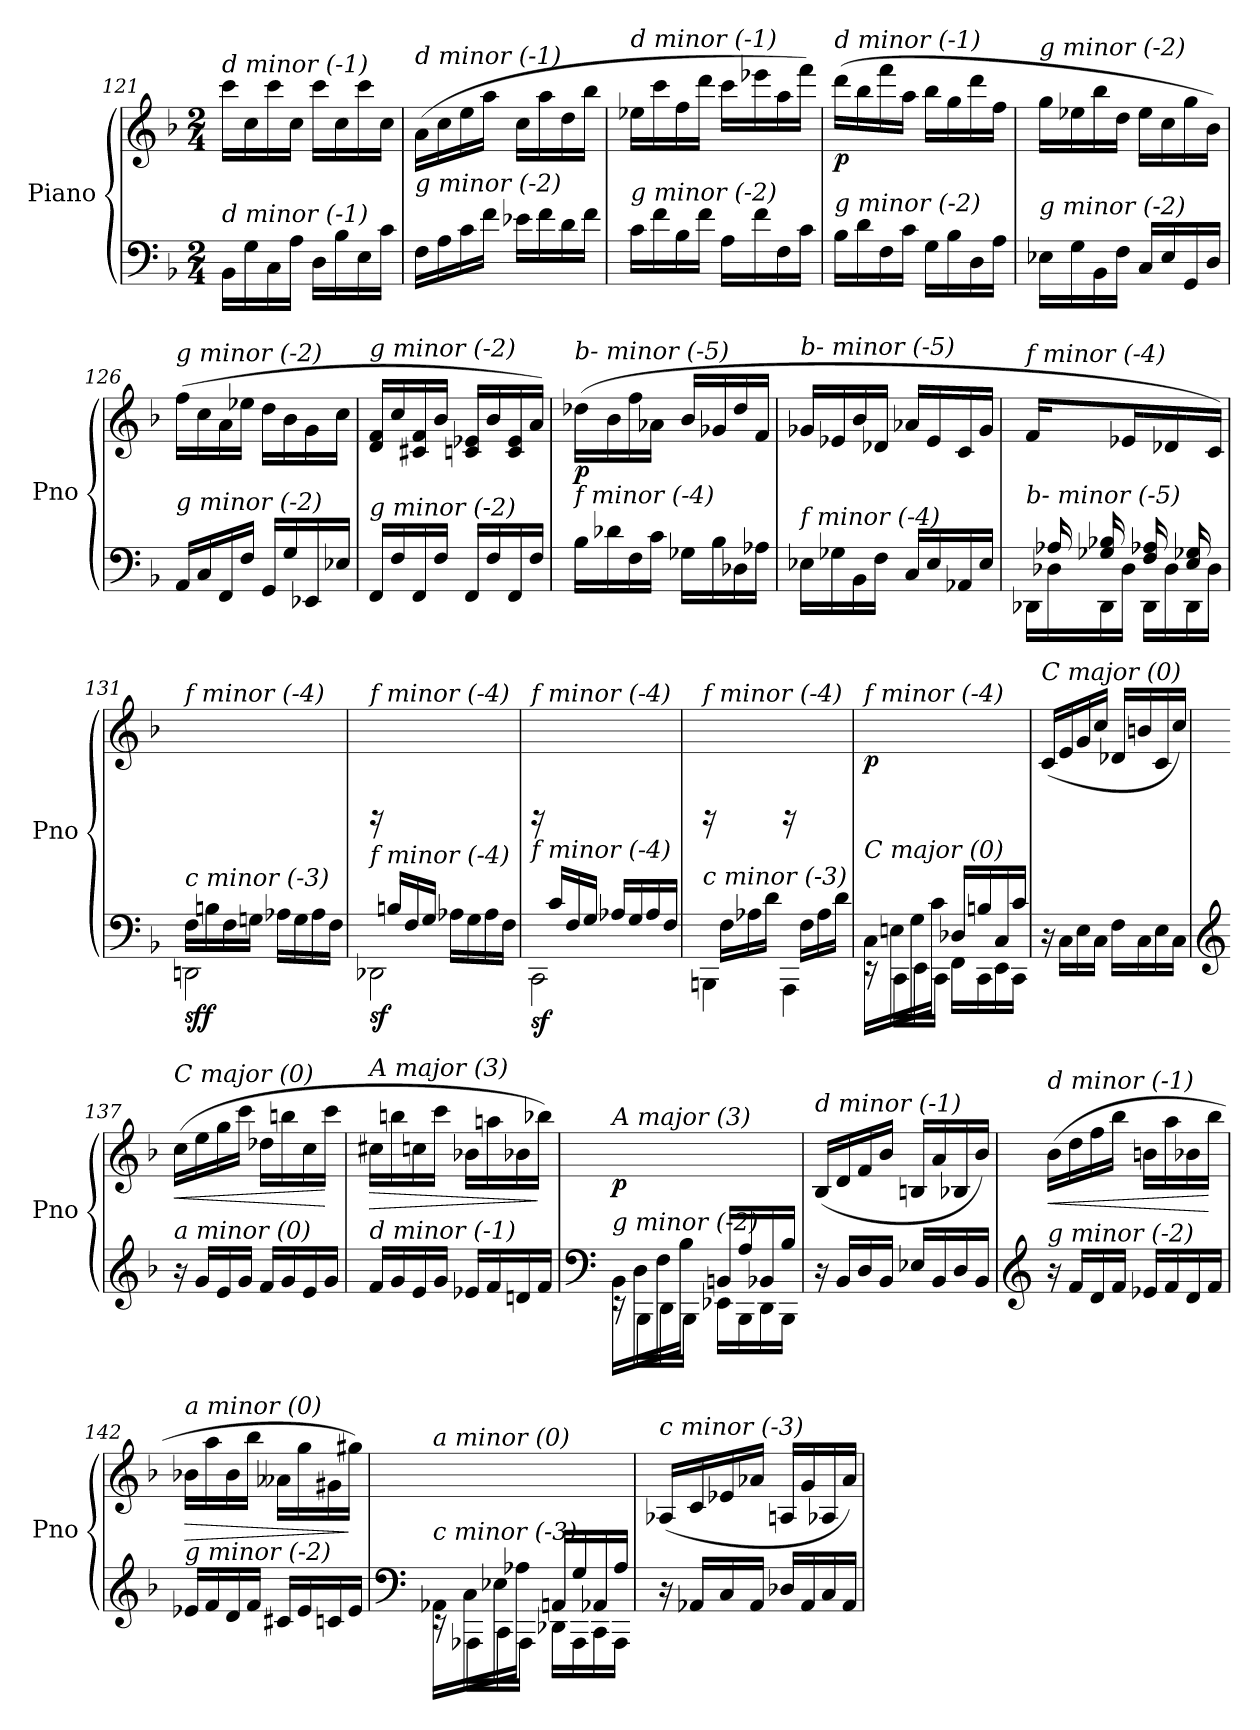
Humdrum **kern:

**kern	**kern	**dynam
*part1	*part1	*part1
*staff2	*staff1	*staff1/2
*I"Piano	*	*
*I'Pno	*	*
*clefF4	*clefG2	*
*k[b-]	*k[b-]	*
*M2/4	*M2/4	*
=121	=121	=121
!	!LO:TX:i:t=d minor (-1)	!
!LO:TX:i:t=d minor (-1)	!	!
16BB-\LL	16ccc\LL	.
16G\	16cc\	.
16C\	16ccc\	.
16A\JJ	16cc\JJ	.
16D\LL	16ccc\LL	.
16B-\	16cc\	.
16E\	16ccc\	.
16c\JJ	16cc\JJ	.
!!LO:LB:g=z
=122	=122	=122
!	!LO:TX:i:t=d minor (-1)	!
!LO:TX:i:t=g minor (-2)	!	!
16F\LL	(16a\LL	.
16A\	16cc\	.
16c\	16ee\	.
16f\JJ	16aa\JJ	.
16e-X\LL	16cc\LL	.
16f\	16aa\	.
16d\	16dd\	.
16f\JJ	16bb-\JJ	.
=123	=123	=123
!	!LO:TX:i:t=d minor (-1)	!
!LO:TX:i:t=g minor (-2)	!	!
16c\LL	16ee-X\LL	.
16f\	16ccc\	.
16B-\	16ff\	.
16f\JJ	16ddd\JJ	.
16A\LL	16ccc\LL	.
16f\	16eee-X\	.
16F\	16aa\	.
16c\JJ	16fff\JJ)	.
=124	=124	=124
!	!LO:TX:i:t=d minor (-1)	!
!LO:TX:i:t=g minor (-2)	!	!
!	!	!LO:DY:b
16B-\LL	(16ddd\LL	p
16d\	16bb-\	.
16F\	16fff\	.
16c\JJ	16aa\JJ	.
16G\LL	16bb-\LL	.
16B-\	16gg\	.
16D\	16ddd\	.
16A\JJ	16ff\JJ	.
=125	=125	=125
!	!LO:TX:i:t=g minor (-2)	!
!LO:TX:i:t=g minor (-2)	!	!
16E-X\LL	16gg\LL	.
16G\	16ee-X\	.
16BB-\	16bb-\	.
16F\JJ	16dd\JJ	.
16C/LL	16ee-\LL	.
16E-/	16cc\	.
16GG/	16gg\	.
16D/JJ	16b-\JJ)	.
=126	=126	=126
!	!LO:TX:i:t=g minor (-2)	!
!LO:TX:i:t=g minor (-2)	!	!
!	!	!LO:DY:b
16AA/LL	(16ff\LL	other-dynamics
16C/	16cc\	.
16FF/	16a\	.
16F/JJ	16ee-X\JJ	.
16GG/LL	16dd\LL	.
16G/	16b-\	.
16EE-X/	16g\	.
16E-X/JJ	16cc\JJ	.
!!LO:LB:g=z
=127	=127	=127
!	!LO:TX:i:t=g minor (-2)	!
!LO:TX:i:t=g minor (-2)	!	!
16FF/LL	16d/ 16f/LL	.
16F/	16cc/	.
16FF/	16c#Xi/ 16f/	.
16F/JJ	16b-/JJ	.
16FF/LL	16c/ 16e-X/LL	.
16F/	16b-/	.
16FF/	16c/ 16e-/	.
16F/JJ	16a/JJ)	.
=128	=128	=128
!	!LO:TX:i:t=b- minor (-5)	!
!LO:TX:i:t=f minor (-4)	!	!
!	!	!LO:DY:b
16B-\LL	(16dd-X\LL	p
16d-X\	16b-\	.
16F\	16ff\	.
16c\JJ	16a-X\JJ	.
16G-X\LL	16b-/LL	.
16B-\	16g-X/	.
16D-X\	16dd-/	.
16A-X\JJ	16f/JJ	.
=129	=129	=129
!	!LO:TX:i:t=b- minor (-5)	!
!LO:TX:i:t=f minor (-4)	!	!
16E-X\LL	16g-X/LL	.
16G-X\	16e-X/	.
16BB-\	16b-/	.
16F\JJ	16d-X/JJ	.
16C/LL	16a-X/LL	.
16E-/	16e-/	.
16AA-X/	16c/	.
16E-/JJ	16g-/JJ	.
=130	=130	=130
*^	*	*
!	!	!LO:TX:i:t=f minor (-4)	!
!LO:TX:i:t=b- minor (-5)	!	!	!
!	!	!	!LO:DY:b
16ryy	16DD-X\LL	16f/LL	other-dynamics
16A-X/	16D-X\	8ryy	.
16G-X/ 16B-X/	16DD-\	.	.
16ryy	16D-\JJ	16e-X/JJ	.
16F/ 16A-X/LL	16DD-\LL	16ryy	.
16ryy	16D-\	16d-X/	.
16E/ 16G-X/	16DD-\	16ryy	.
16ryy	16D-\JJ	16c/JJ)	.
!!LO:LB:g=z
=131	=131	=131	=131
!	!	!LO:TX:i:t=f minor (-4)	!
!LO:TX:i:t=c minor (-3)	!	!	!
!	!	!	!LO:DY:b=2
!	!	!	!LO:DY:n=1:b
16F\LL	2DDn\	2ryy	sf f
16Bn\	.	.	.
16F\	.	.	.
16Gn\JJ	.	.	.
16A-X\LL	.	.	.
16G\	.	.	.
16A-\	.	.	.
16F\JJ	.	.	.
=132	=132	=132	=132
!	!	!LO:TX:i:t=f minor (-4)	!
!LO:TX:i:t=f minor (-4)	!	!	!
!	!	!	!LO:DY:b=2
16ryy	2DD-X\	16rGG	sf
16Bn/LL	.	4..ryy	.
16F/	.	.	.
16G/JJ	.	.	.
16A-X\LL	.	.	.
16G\	.	.	.
16A-\	.	.	.
16F\JJ	.	.	.
=133	=133	=133	=133
!	!	!LO:TX:i:t=f minor (-4)	!
!LO:TX:i:t=f minor (-4)	!	!	!
!	!	!	!LO:DY:b=2
16ryy	2CC\	16rGG	sf
16c/LL	.	4..ryy	.
16F/	.	.	.
16G/JJ	.	.	.
16A-X/LL	.	.	.
16G/	.	.	.
16A-/	.	.	.
16F/JJ	.	.	.
=134	=134	=134	=134
!	!	!LO:TX:i:t=f minor (-4)	!
!LO:TX:i:t=c minor (-3)	!	!	!
16ryy	4BBBn\	16rGG	.
16F\LL	.	8.ryy	.
16A-X\	.	.	.
16d\JJ	.	.	.
16ryy	4AAA\	16rGG	.
16F\LL	.	8.ryy	.
16A-\	.	.	.
16d\JJ	.	.	.
=135	=135	=135	=135
!	!	!LO:TX:i:t=f minor (-4)	!
!LO:TX:i:t=C major (0)	!	!	!
!	!	!	!LO:DY:b
16C\LL	16rEE	2ryy	p
16En\	16CC\LL	.	.
16G\	16EE\	.	.
16c\JJ	16CC\JJ	.	.
16D-X/LL	16FF\LL	.	.
16Bn/	16CC\	.	.
16C/	16EE\	.	.
16c/JJ	16CC\JJ	.	.
!!LO:PB:g=z
=136	=136	=136	=136
!	!	!LO:TX:i:t=C major (0)	!
!LO:TX:i:t=a minor (0)	!	!	!
*v	*v	*	*
16r	(16c/LL	.
16C\LL	16e/	.
16E\	16g/	.
16C\JJ	16cc/JJ	.
16F\LL	16d-X/LL	.
16C\	16bn/	.
16E\	16c/	.
16C\JJ	16cc/JJ)	.
=137	=137	=137
*clefG2	*	*
!	!LO:TX:i:t=C major (0)	!
!LO:TX:i:t=a minor (0)	!	!
!	!	!LO:HP:b
16r	(16cc\LL	<
16g/LL	16ee\	.
16e/	16gg\	.
16g/JJ	16ccc\JJ	.
16f/LL	16dd-X\LL	.
16g/	16bbn\	.
16e/	16cc\	.
16g/JJ	16ccc\JJ	[
=138	=138	=138
!	!LO:TX:i:t=A major (3)	!
!LO:TX:i:t=d minor (-1)	!	!
!	!	!LO:HP:b
16f/LL	16cc#Xi\LL	>
16g/	16bbn\	.
16e/	16cc\	.
16g/JJ	16ccc\JJ	.
16e-X/LL	16b-Xi\LL	.
16f/	16aan\	.
16dn/	16b-X\	.
16f/JJ	16bb-X\JJ)	]
=139	=139	=139
*clefF4	*	*
*^	*	*
!	!	!LO:TX:i:t=A major (3)	!
!LO:TX:i:t=g minor (-2)	!	!	!
!	!	!	!LO:DY:b
16BB-\LL	16rEE	2ryy	p
16D\	16BBB-\LL	.	.
16F\	16DD\	.	.
16B-\JJ	16BBB-\JJ	.	.
16BBni/LL	16EE-X\LL	.	.
16A/	16BBB-\	.	.
16BB-/	16DD\	.	.
16B-/JJ	16BBB-\JJ	.	.
!!LO:LB:g=z
=140	=140	=140	=140
!	!	!LO:TX:i:t=d minor (-1)	!
!LO:TX:i:t=g minor (-2)	!	!	!
*v	*v	*	*
16r	(16B-/LL	.
16BB-/LL	16d/	.
16D/	16f/	.
16BB-/JJ	16b-/JJ	.
16E-X/LL	16Bni/LL	.
16BB-/	16a/	.
16D/	16B-/	.
16BB-/JJ	16b-/JJ)	.
!!LO:LB:g=z
=141	=141	=141
*clefG2	*	*
!	!LO:TX:i:t=d minor (-1)	!
!LO:TX:i:t=g minor (-2)	!	!
!	!	!LO:HP:b
16r	(>16b-\LL	<
16f/LL	16dd\	.
16d/	16ff\	.
16f/JJ	16bb-\JJ	.
16e-X/LL	16bni\LL	.
16f/	16aa\	.
16d/	16b-\	.
16f/JJ	16bb-\JJ	[
=142	=142	=142
!	!LO:TX:i:t=a minor (0)	!
!LO:TX:i:t=g minor (-2)	!	!
!	!	!LO:HP:b
16e-X/LL	16b-Xi\LL	>
16f/	16aa\	.
16d/	16b-\	.
16f/JJ	16bb-\JJ	.
16c#Xi/LL	16a--Xi\LL	.
16e-/	16gg\	.
16cn/	16g#Xi\	.
16e-/JJ	16gg#Xi\JJ)	]
=143	=143	=143
*clefF4	*	*
*^	*	*
!	!	!LO:TX:i:t=a minor (0)	!
!LO:TX:i:t=c minor (-3)	!	!	!
16AA-X\LL	16rEE	2ryy	.
16C\	16AAA-X\LL	.	.
16E-X\	16CC\	.	.
16A-X\JJ	16AAA-\JJ	.	.
16AAni/LL	16DD-X\LL	.	.
16G/	16AAA-\	.	.
16AA-/	16CC\	.	.
16A-/JJ	16AAA-\JJ	.	.
=144	=144	=144	=144
!	!	!LO:TX:i:t=c minor (-3)	!
!LO:TX:i:t=f minor (-4)	!	!	!
*v	*v	*	*
16r	(16A-X/LL	.
16AA-X/LL	16c/	.
16C/	16e-X/	.
16AA-/JJ	16a-X/JJ	.
16D-X/LL	16Ani/LL	.
16AA-/	16g/	.
16C/	16A-/	.
16AA-/JJ	16a-/JJ)	.
=	=	=
*-	*-	*-
